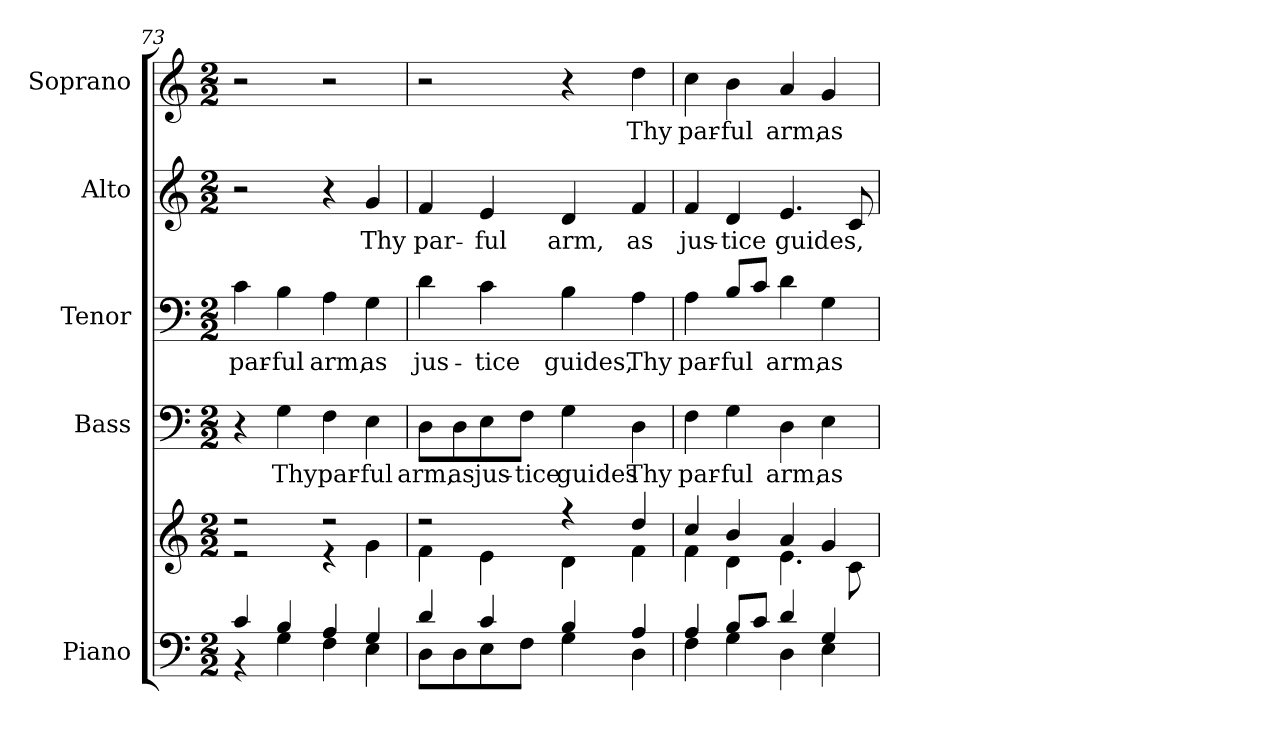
**kern	**kern	**kern	**text	**kern	**text	**kern	**text	**kern	**text
*part5	*part5	*part4	*part4	*part3	*part3	*part2	*part2	*part1	*part1
*staff6	*staff5	*staff4	*staff4	*staff3	*staff3	*staff2	*staff2	*staff1	*staff1
*I"Piano	*	*I"Bass	*	*I"Tenor	*	*I"Alto	*	*I"Soprano	*
*I'Pno.	*	*I'B.	*	*I'T.	*	*I'A.	*	*I'S.	*
*clefF4	*clefG2	*clefF4	*	*clefF4	*	*clefG2	*	*clefG2	*
*k[]	*k[]	*k[]	*	*k[]	*	*k[]	*	*k[]	*
*C:	*C:	*C:	*	*C:	*	*C:	*	*C:	*
*M2/2	*M2/2	*M2/2	*	*M2/2	*	*M2/2	*	*M2/2	*
=73	=73	=73	=73	=73	=73	=73	=73	=73	=73
*^	*^	*	*	*	*	*	*	*	*
!	!	!	!	!	!	!	!LO:LY:b:color=#000000	!	!	!	!
4ci/	4r	2r	2r	4r	.	4ci\	par-	2r	.	2r	.
!	!	!	!	!	!LO:LY:b:color=#000000	!	!	!	!	!	!
!	!	!	!	!	!	!	!LO:LY:b:color=#000000	!	!	!	!
4Bi/	4Gi\	.	.	4Gi\	Thy	4Bi\	-ful	.	.	.	.
!	!	!	!	!	!LO:LY:b:color=#000000	!	!	!	!	!	!
!	!	!	!	!	!	!	!LO:LY:b:color=#000000	!	!	!	!
4Ai/	4Fi\	2r	4r	4Fi\	par-	4Ai\	arm,	4r	.	2r	.
!	!	!	!	!	!LO:LY:b:color=#000000	!	!	!	!	!	!
!	!	!	!	!	!	!	!LO:LY:b:color=#000000	!	!	!	!
!	!	!	!	!	!	!	!	!	!LO:LY:b:color=#000000	!	!
4Gi/	4Ei\	.	4gi\	4Ei\	-ful	4Gi\	as	4gi/	Thy	.	.
!!LO:PB:g=z
=74	=74	=74	=74	=74	=74	=74	=74	=74	=74	=74	=74
!	!	!	!	!	!LO:LY:b:color=#000000	!	!	!	!	!	!
!	!	!	!	!	!	!	!LO:LY:b:color=#000000	!	!	!	!
!	!	!	!	!	!	!	!	!	!LO:LY:b:color=#000000	!	!
4di/	8Di\L	2r	4fi\	8Di\L	arm,	4di\	jus-	4fi/	par-	2r	.
!	!	!	!	!	!LO:LY:b:color=#000000	!	!	!	!	!	!
.	8Di\	.	.	8Di\	as	.	.	.	.	.	.
!	!	!	!	!	!LO:LY:b:color=#000000	!	!	!	!	!	!
!	!	!	!	!	!	!	!LO:LY:b:color=#000000	!	!	!	!
!	!	!	!	!	!	!	!	!	!LO:LY:b:color=#000000	!	!
4ci/	8Ei\	.	4ei\	8Ei\	jus-	4ci\	-tice	4ei/	-ful	.	.
!	!	!	!	!	!LO:LY:b:color=#000000	!	!	!	!	!	!
.	8Fi\J	.	.	8Fi\J	-tice	.	.	.	.	.	.
!	!	!	!	!	!LO:LY:b:color=#000000	!	!	!	!	!	!
!	!	!	!	!	!	!	!LO:LY:b:color=#000000	!	!	!	!
!	!	!	!	!	!	!	!	!	!LO:LY:b:color=#000000	!	!
4Bi/	4Gi\	4r	4di\	4Gi\	guides	4Bi\	guides,	4di/	arm,	4r	.
!	!	!	!	!	!LO:LY:b:color=#000000	!	!	!	!	!	!
!	!	!	!	!	!	!	!LO:LY:b:color=#000000	!	!	!	!
!	!	!	!	!	!	!	!	!	!LO:LY:b:color=#000000	!	!
!	!	!	!	!	!	!	!	!	!	!	!LO:LY:b:color=#000000
4Ai/	4Di\	4ddi/	4fi\	4Di\	Thy	4Ai\	Thy	4fi/	as	4ddi\	Thy
=75	=75	=75	=75	=75	=75	=75	=75	=75	=75	=75	=75
!	!	!	!	!	!LO:LY:b:color=#000000	!	!	!	!	!	!
!	!	!	!	!	!	!	!LO:LY:b:color=#000000	!	!	!	!
!	!	!	!	!	!	!	!	!	!LO:LY:b:color=#000000	!	!
!	!	!	!	!	!	!	!	!	!	!	!LO:LY:b:color=#000000
4Ai/	4Fi\	4cci/	4fi\	4Fi\	par-	4Ai\	par-	4fi/	jus-	4cci\	par-
!	!	!	!	!	!LO:LY:b:color=#000000	!	!	!	!	!	!
!	!	!	!	!	!	!	!LO:LY:b:color=#000000	!	!	!	!
!	!	!	!	!	!	!	!	!	!LO:LY:b:color=#000000	!	!
!	!	!	!	!	!	!	!	!	!	!	!LO:LY:b:color=#000000
8Bi/L	4Gi\	4bi/	4di\	4Gi\	-ful	8Bi/L	-ful	4di/	-tice	4bi\	-ful
8ci/J	.	.	.	.	.	8ci/J	.	.	.	.	.
!	!	!	!	!	!LO:LY:b:color=#000000	!	!	!	!	!	!
!	!	!	!	!	!	!	!LO:LY:b:color=#000000	!	!	!	!
!	!	!	!	!	!	!	!	!	!LO:LY:b:color=#000000	!	!
!	!	!	!	!	!	!	!	!	!	!	!LO:LY:b:color=#000000
4di/	4Di\	4ai/	4.ei\	4Di\	arm,	4di\	arm,	4.ei/	guides,	4ai/	arm,
!	!	!	!	!	!LO:LY:b:color=#000000	!	!	!	!	!	!
!	!	!	!	!	!	!	!LO:LY:b:color=#000000	!	!	!	!
!	!	!	!	!	!	!	!	!	!	!	!LO:LY:b:color=#000000
4Gi/	4Ei\	4gi/	.	4Ei\	as	4Gi\	as	.	.	4gi/	as
.	.	.	8ci\	.	.	.	.	8ci/	.	.	.
*v	*v	*	*	*	*	*	*	*	*	*	*
*	*v	*v	*	*	*	*	*	*	*	*
=	=	=	=	=	=	=	=	=	=
*-	*-	*-	*-	*-	*-	*-	*-	*-	*-
